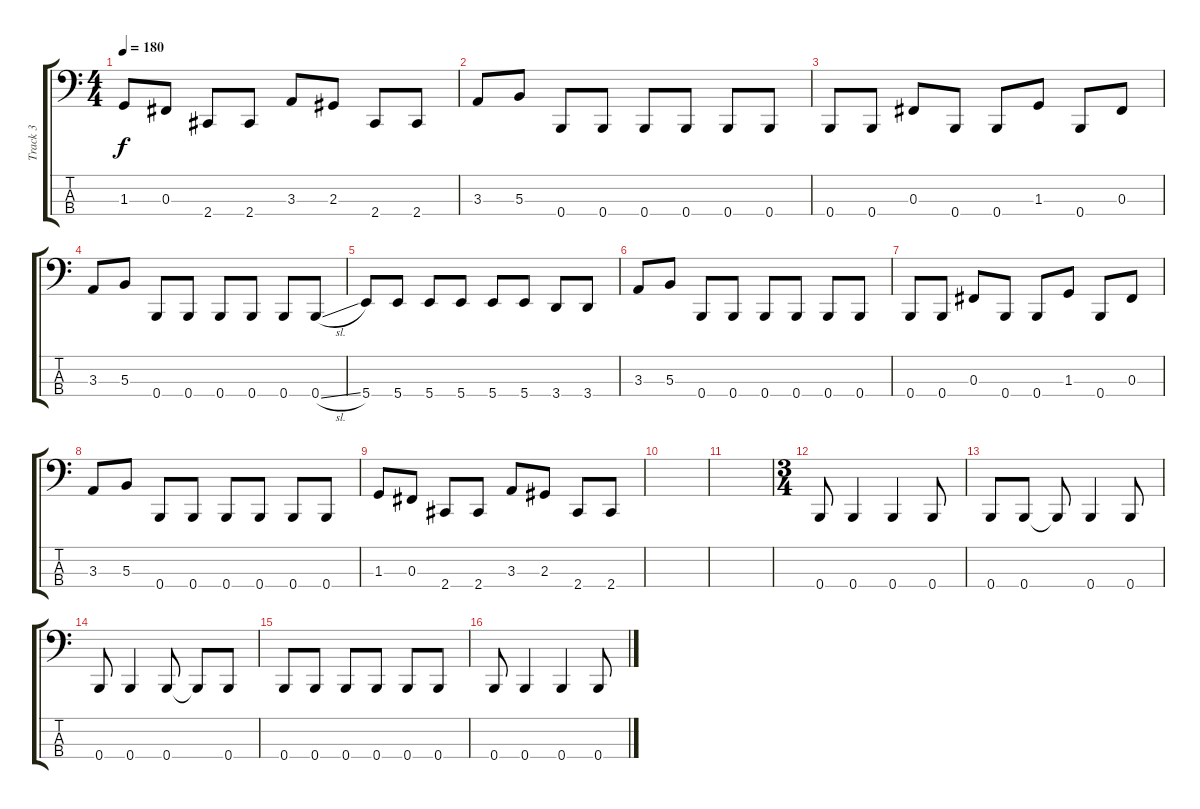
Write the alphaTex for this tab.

\track ("Track 3" "Track 3") {instrument electricbassfinger}
\staff {score tabs}
\tuning (E2 B1 Gb1 B0) {hide}
\ts (4 4)
\tempo 180
\clef f4
\ks c
1.3.8{dy f} 0.3.8 2.4.8 2.4.8 3.3.8 2.3.8 2.4.8 2.4.8 |
3.3.8 5.3.8 0.4.8 0.4.8 0.4.8 0.4.8 0.4.8 0.4.8 |
0.4.8 0.4.8 0.3.8 0.4.8 0.4.8 1.3.8 0.4.8 0.3.8 |
3.3.8 5.3.8 0.4.8 0.4.8 0.4.8 0.4.8 0.4.8 0.4{sl}.8 |
5.4.8 5.4.8 5.4.8 5.4.8 5.4.8 5.4.8 3.4.8 3.4.8 |
3.3.8 5.3.8 0.4.8 0.4.8 0.4.8 0.4.8 0.4.8 0.4.8 |
0.4.8 0.4.8 0.3.8 0.4.8 0.4.8 1.3.8 0.4.8 0.3.8 |
3.3.8 5.3.8 0.4.8 0.4.8 0.4.8 0.4.8 0.4.8 0.4.8 |
1.3.8 0.3.8 2.4.8 2.4.8 3.3.8 2.3.8 2.4.8 2.4.8 |
|
|
\ts (3 4)
0.4.8 0.4.4 0.4.4 0.4.8 |
0.4.8 0.4.8 0.4{t}.8 0.4.4 0.4.8 |
0.4.8 0.4.4 0.4.8 0.4{t}.8 0.4.8 |
0.4.8 0.4.8 0.4.8 0.4.8 0.4.8 0.4.8 |
0.4.8 0.4.4 0.4.4 0.4.8
